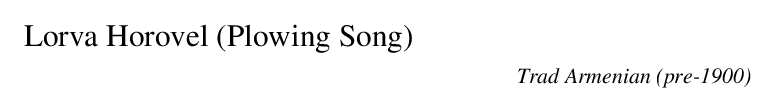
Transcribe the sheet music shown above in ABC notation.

X:1
T:Lorva Horovel (Plowing Song)
C:Trad Armenian (pre-1900)
M:7/8
L:1/8
Q:7/8=88
K:Am
{B,}A,2 B,2 C2 D | {E}D2 C2 B,2 A, | {B,}A,2 B,2 C D E | E4 D2 A, |
C2 D2 E2 F | {G}G4 F2 E | {F}E2 D2 C2 B, | A,4 A,2 A, |]
